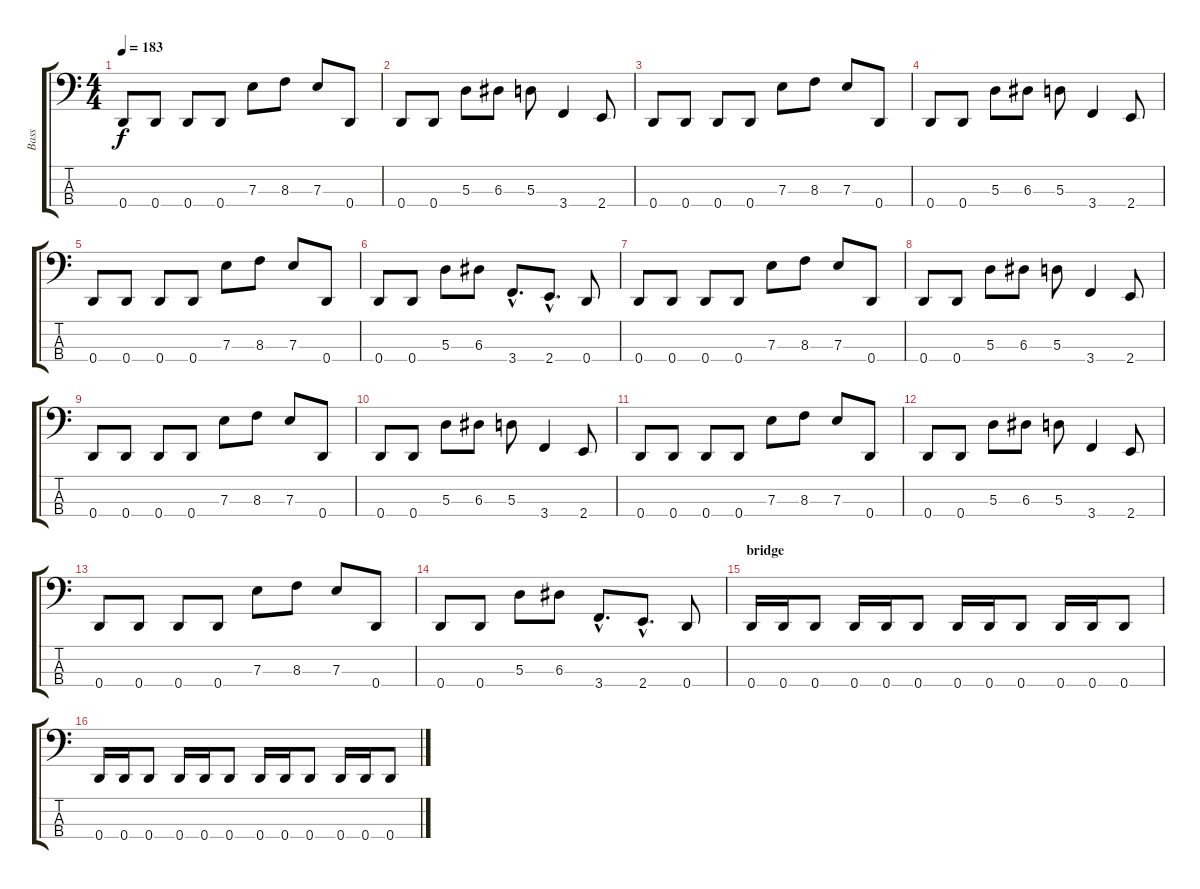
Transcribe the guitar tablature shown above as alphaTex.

\track ("Bass" "Bass") {instrument electricbasspick}
\staff {score tabs}
\tuning (G2 D2 A1 D1) {hide}
\ts (4 4)
\tempo 183
\clef f4
\ks c
0.4.8{dy f} 0.4.8 0.4.8 0.4.8 7.3.8 8.3.8 7.3.8 0.4.8 |
0.4.8 0.4.8 5.3.8 6.3.8 5.3.8 3.4.4 2.4.8 |
0.4.8 0.4.8 0.4.8 0.4.8 7.3.8 8.3.8 7.3.8 0.4.8 |
0.4.8 0.4.8 5.3.8 6.3.8 5.3.8 3.4.4 2.4.8 |
0.4.8 0.4.8 0.4.8 0.4.8 7.3.8 8.3.8 7.3.8 0.4.8 |
0.4.8 0.4.8 5.3.8 6.3.8 3.4{hac}.8{d} 2.4{hac}.8{d} 0.4.8 |
0.4.8 0.4.8 0.4.8 0.4.8 7.3.8 8.3.8 7.3.8 0.4.8 |
0.4.8 0.4.8 5.3.8 6.3.8 5.3.8 3.4.4 2.4.8 |
0.4.8 0.4.8 0.4.8 0.4.8 7.3.8 8.3.8 7.3.8 0.4.8 |
0.4.8 0.4.8 5.3.8 6.3.8 5.3.8 3.4.4 2.4.8 |
0.4.8 0.4.8 0.4.8 0.4.8 7.3.8 8.3.8 7.3.8 0.4.8 |
0.4.8 0.4.8 5.3.8 6.3.8 5.3.8 3.4.4 2.4.8 |
0.4.8 0.4.8 0.4.8 0.4.8 7.3.8 8.3.8 7.3.8 0.4.8 |
0.4.8 0.4.8 5.3.8 6.3.8 3.4{hac}.8{d} 2.4{hac}.8{d} 0.4.8 |
\section ("" "bridge")
0.4.16 0.4.16 0.4.8 0.4.16 0.4.16 0.4.8 0.4.16 0.4.16 0.4.8 0.4.16 0.4.16 0.4.8 |
0.4.16 0.4.16 0.4.8 0.4.16 0.4.16 0.4.8 0.4.16 0.4.16 0.4.8 0.4.16 0.4.16 0.4.8
